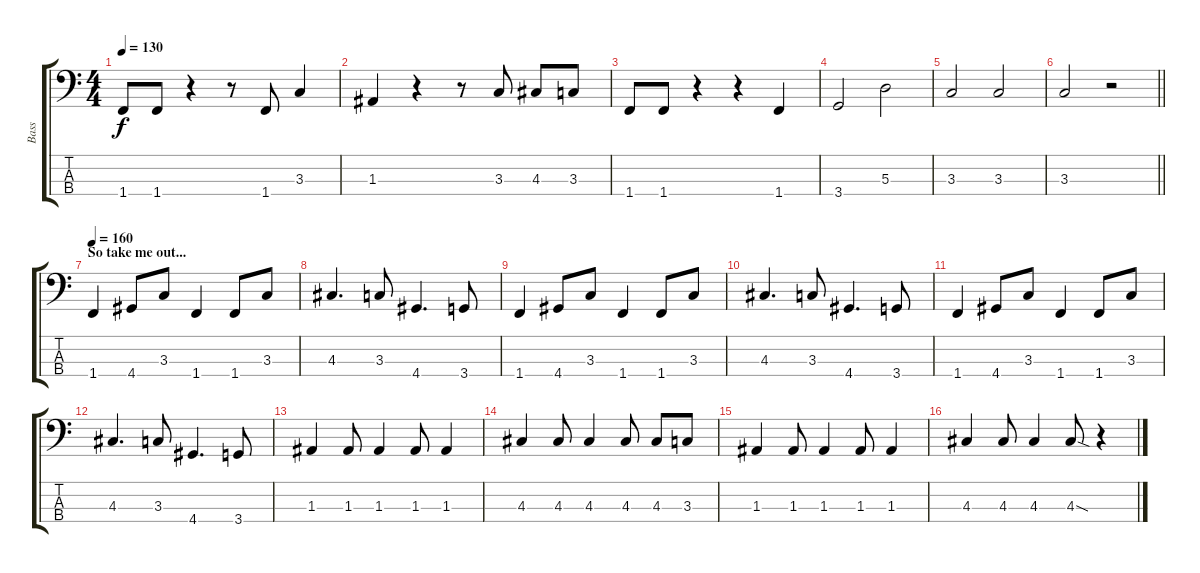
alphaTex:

\track ("Bass" "Bass") {instrument acousticguitarsteel}
\staff {score tabs}
\tuning (G2 D2 A1 E1) {hide}
\ts (4 4)
\tempo 130
\clef f4
\ks c
1.4.8{dy f} 1.4.8 r.4 r.8 1.4.8 3.3.4 |
1.3.4 r.4 r.8 3.3.8 4.3.8 3.3.8 |
1.4.8 1.4.8 r.4 r.4 1.4.4 |
3.4.2 5.3.2 |
3.3.2 3.3.2 |
\barLineRight lightlight
3.3.2 r.2 |
\section ("" "So take me out...")
\tempo 160
1.4.4 4.4.8 3.3.8 1.4.4 1.4.8 3.3.8 |
4.3.4{d} 3.3.8 4.4.4{d} 3.4.8 |
1.4.4 4.4.8 3.3.8 1.4.4 1.4.8 3.3.8 |
4.3.4{d} 3.3.8 4.4.4{d} 3.4.8 |
1.4.4 4.4.8 3.3.8 1.4.4 1.4.8 3.3.8 |
4.3.4{d} 3.3.8 4.4.4{d} 3.4.8 |
1.3.4 1.3.8 1.3.4 1.3.8 1.3.4 |
4.3.4 4.3.8 4.3.4 4.3.8 4.3.8 3.3.8 |
1.3.4 1.3.8 1.3.4 1.3.8 1.3.4 |
4.3.4 4.3.8 4.3.4 4.3{sod}.8 r.4
